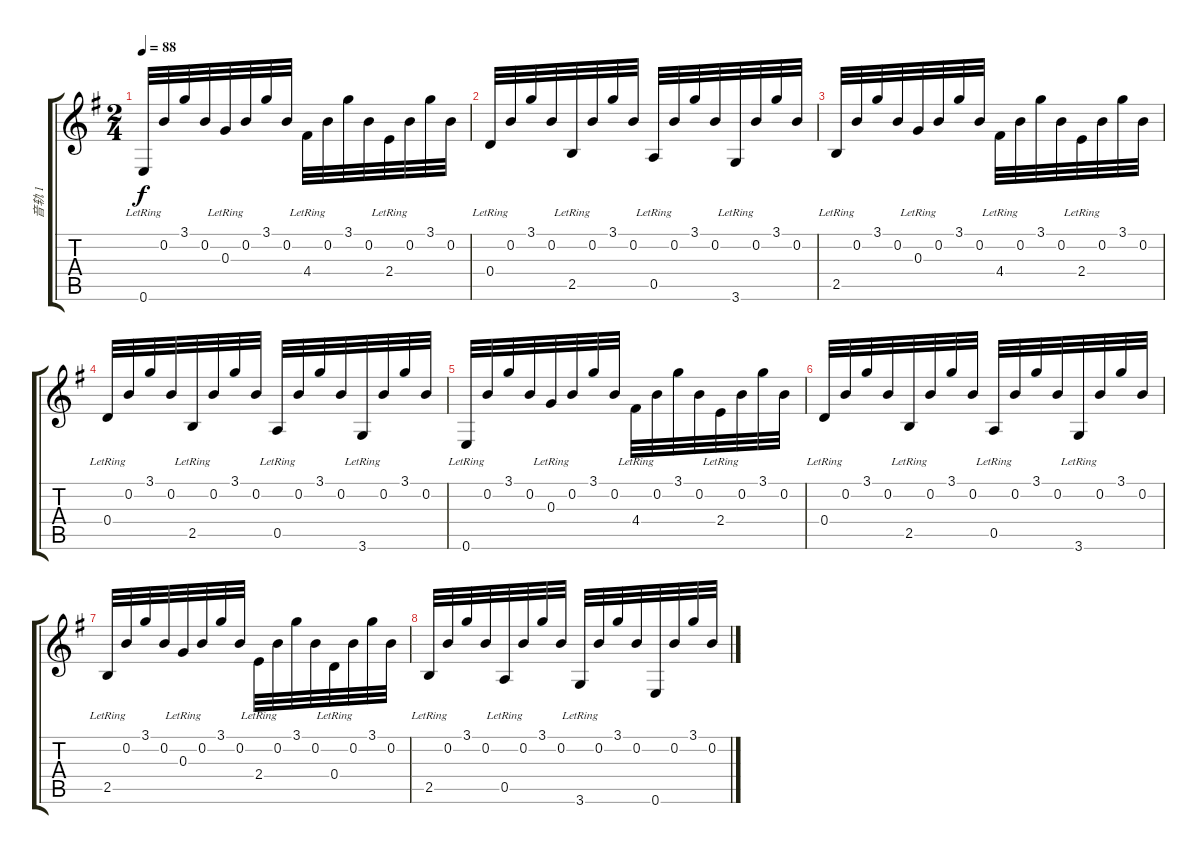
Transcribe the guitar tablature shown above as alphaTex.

\track ("音轨 1" "音轨 1") {instrument acousticguitarnylon}
\staff {score tabs}
\tuning (E4 B3 G3 D3 A2 E2) {hide}
\ts (2 4)
\tempo 88
\clef g2
\ks g
0.6{lr}.32{dy f} 0.2.32 3.1.32 0.2.32 0.3{lr}.32 0.2.32 3.1.32 0.2.32 4.4{lr}.32 0.2.32 3.1.32 0.2.32 2.4{lr}.32 0.2.32 3.1.32 0.2.32 |
0.4{lr}.32 0.2.32 3.1.32 0.2.32 2.5{lr}.32 0.2.32 3.1.32 0.2.32 0.5{lr}.32 0.2.32 3.1.32 0.2.32 3.6{lr}.32 0.2.32 3.1.32 0.2.32 |
2.5{lr}.32 0.2.32 3.1.32 0.2.32 0.3{lr}.32 0.2.32 3.1.32 0.2.32 4.4{lr}.32 0.2.32 3.1.32 0.2.32 2.4{lr}.32 0.2.32 3.1.32 0.2.32 |
0.4{lr}.32 0.2.32 3.1.32 0.2.32 2.5{lr}.32 0.2.32 3.1.32 0.2.32 0.5{lr}.32 0.2.32 3.1.32 0.2.32 3.6{lr}.32 0.2.32 3.1.32 0.2.32 |
0.6{lr}.32 0.2.32 3.1.32 0.2.32 0.3{lr}.32 0.2.32 3.1.32 0.2.32 4.4{lr}.32 0.2.32 3.1.32 0.2.32 2.4{lr}.32 0.2.32 3.1.32 0.2.32 |
0.4{lr}.32 0.2.32 3.1.32 0.2.32 2.5{lr}.32 0.2.32 3.1.32 0.2.32 0.5{lr}.32 0.2.32 3.1.32 0.2.32 3.6{lr}.32 0.2.32 3.1.32 0.2.32 |
2.5{lr}.32 0.2.32 3.1.32 0.2.32 0.3{lr}.32 0.2.32 3.1.32 0.2.32 2.4{lr}.32 0.2.32 3.1.32 0.2.32 0.4{lr}.32 0.2.32 3.1.32 0.2.32 |
2.5{lr}.32 0.2.32 3.1.32 0.2.32 0.5{lr}.32 0.2.32 3.1.32 0.2.32 3.6{lr}.32 0.2.32 3.1.32 0.2.32 0.6.32 0.2.32 3.1.32 0.2.32
